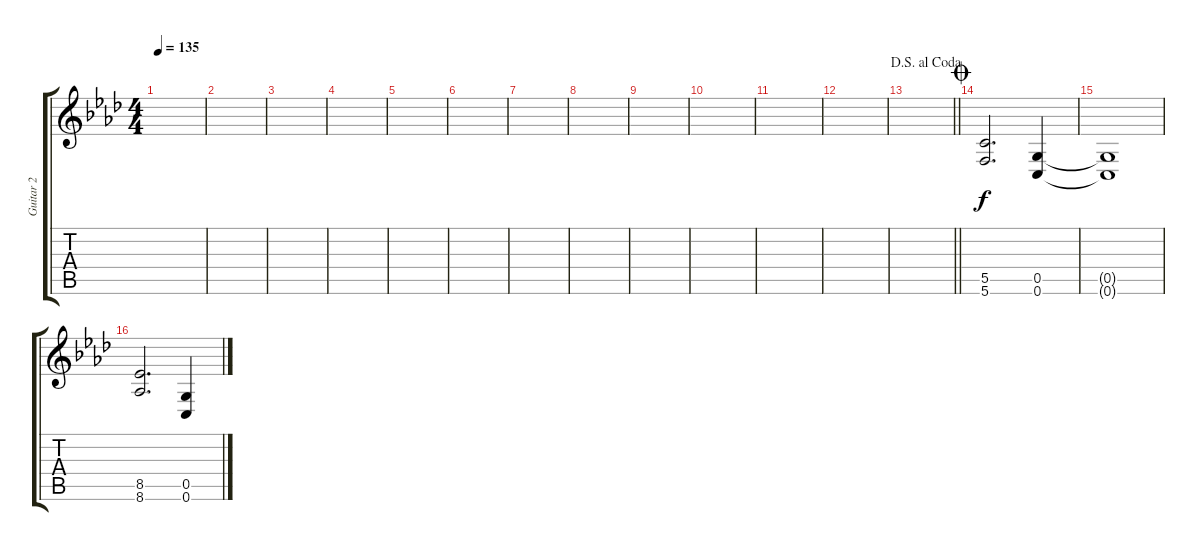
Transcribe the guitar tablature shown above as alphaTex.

\track ("Guitar 2" "Guitar 2") {instrument distortionguitar}
\staff {score tabs}
\tuning (E4 C4 G3 C3 G2 C2) {hide}
\ts (4 4)
\tempo 135
\clef g2
\ks ab
|
|
|
|
|
|
|
|
|
|
|
|
\jump dalsegnoalcoda
\barLineRight lightlight
|
\jump coda
(5.5 5.6).2{d} (0.5 0.6).4 |
(0.5{t} 0.6{t}).1 |
(8.5 8.6).2{d} (0.5 0.6).4
